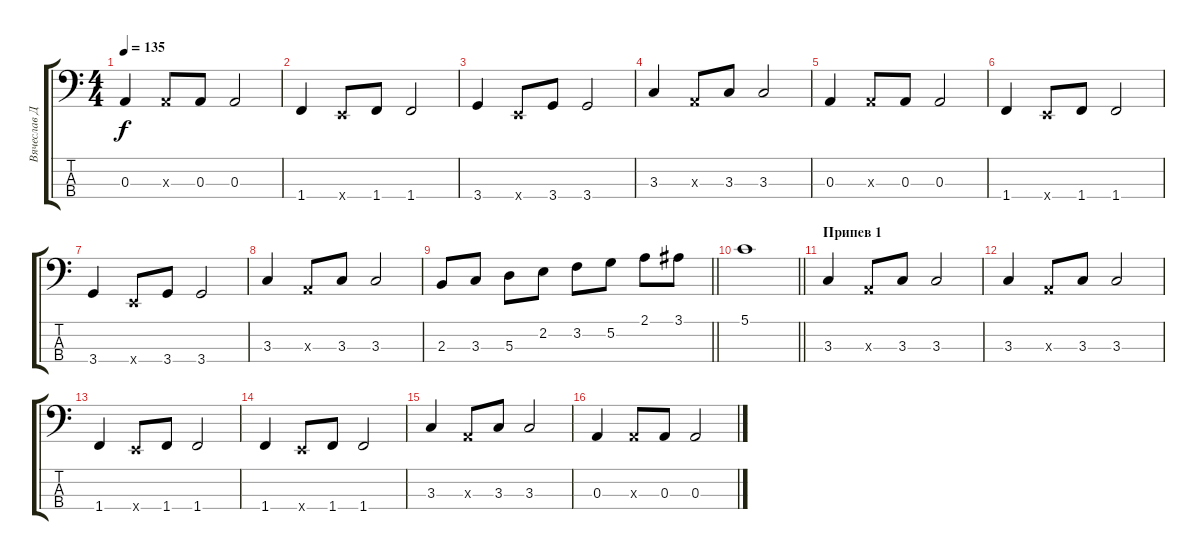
\track ("Вячеслав Двинин" "Вячеслав Д") {instrument electricbasspick}
\staff {score tabs}
\tuning (G2 D2 A1 E1) {hide}
\ts (4 4)
\tempo 135
\clef f4
\ks c
0.3.4{dy f} 0.3{x}.8 0.3.8 0.3.2 |
1.4.4 0.4{x}.8 1.4.8 1.4.2 |
3.4.4 0.4{x}.8 3.4.8 3.4.2 |
3.3.4 0.3{x}.8 3.3.8 3.3.2 |
0.3.4 0.3{x}.8 0.3.8 0.3.2 |
1.4.4 0.4{x}.8 1.4.8 1.4.2 |
3.4.4 0.4{x}.8 3.4.8 3.4.2 |
3.3.4 0.3{x}.8 3.3.8 3.3.2 |
\barLineRight lightlight
2.3.8 3.3.8 5.3.8 2.2.8 3.2.8 5.2.8 2.1.8 3.1.8 |
\barLineRight lightlight
5.1.1 |
\section ("" "Припев 1")
3.3.4 0.3{x}.8 3.3.8 3.3.2 |
3.3.4 0.3{x}.8 3.3.8 3.3.2 |
1.4.4 0.4{x}.8 1.4.8 1.4.2 |
1.4.4 0.4{x}.8 1.4.8 1.4.2 |
3.3.4 0.3{x}.8 3.3.8 3.3.2 |
0.3.4 0.3{x}.8 0.3.8 0.3.2
